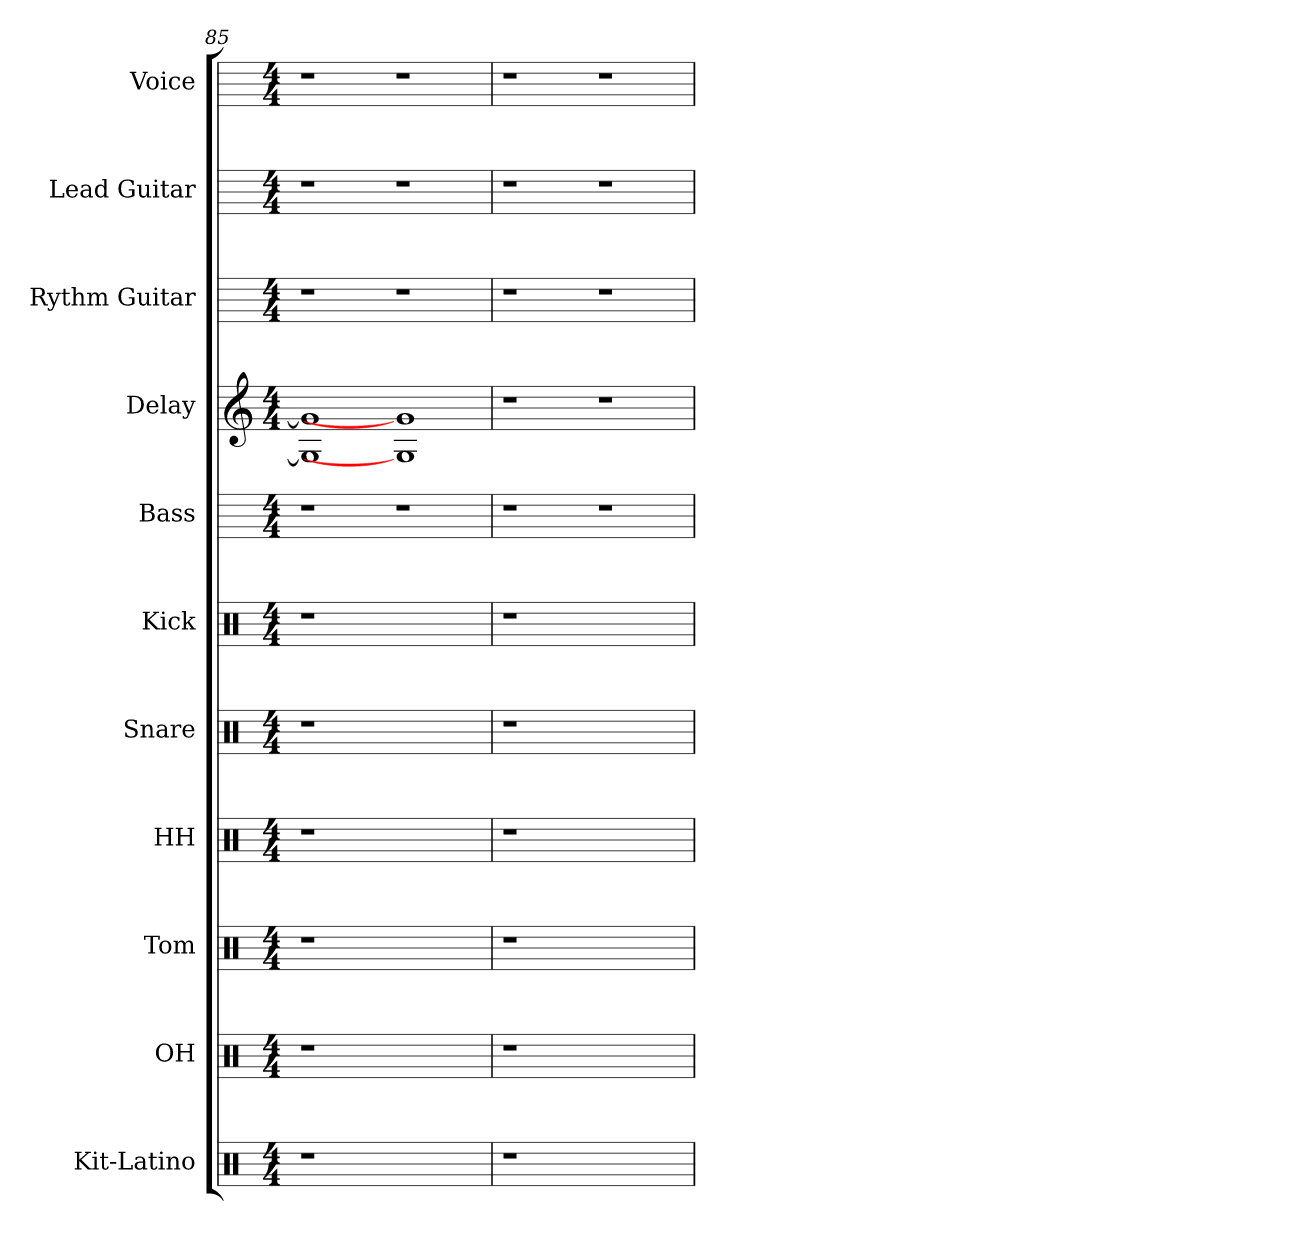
**kern	**kern	**kern	**kern	**kern	**kern	**kern	**kern	**kern	**kern	**kern
*part11	*part10	*part9	*part8	*part7	*part6	*part5	*part4	*part3	*part2	*part1
*staff11	*staff10	*staff9	*staff8	*staff7	*staff6	*staff5	*staff4	*staff3	*staff2	*staff1
*I"Kit-Latino	*I"OH	*I"Tom	*I"HH	*I"Snare	*I"Kick	*I"Bass	*I"Delay	*I"Rythm Guitar	*I"Lead Guitar	*I"Voice
*clefX	*clefX	*clefX	*clefX	*clefX	*clefX	*	*	*	*	*
*k[]	*k[]	*k[]	*k[]	*k[]	*k[]	*k[]	*k[]	*k[]	*k[]	*k[]
*M4/4	*M4/4	*M4/4	*M4/4	*M4/4	*M4/4	*M4/4	*M4/4	*M4/4	*M4/4	*M4/4
=85	=85	=85	=85	=85	=85	=85	=85	=85	=85	=85
1r	1r	1r	1r	1r	1r	1r	1g] 1G]	1r	1r	1r
1ryy	1ryy	1ryy	1ryy	1ryy	1ryy	1r	1g] 1G]	1r	1r	1r
=86	=86	=86	=86	=86	=86	=86	=86	=86	=86	=86
1r	1r	1r	1r	1r	1r	1r	1r	1r	1r	1r
1ryy	1ryy	1ryy	1ryy	1ryy	1ryy	1r	1r	1r	1r	1r
=	=	=	=	=	=	=	=	=	=	=
*-	*-	*-	*-	*-	*-	*-	*-	*-	*-	*-
